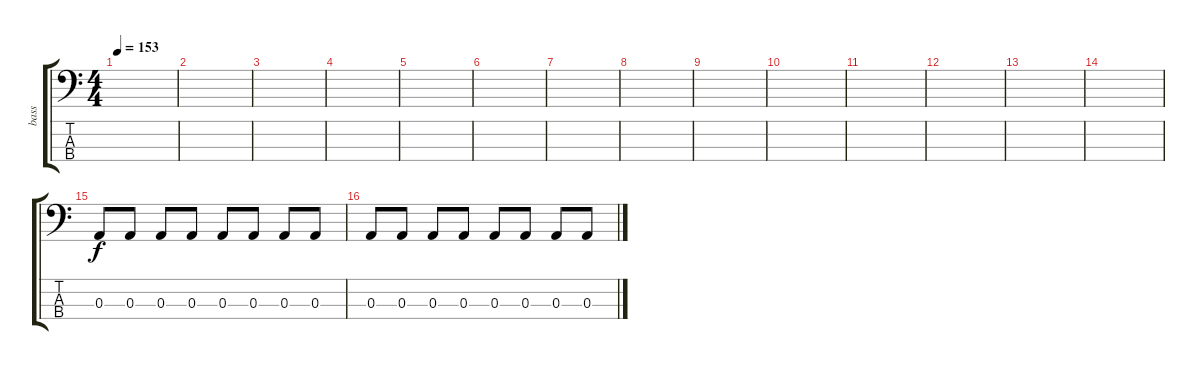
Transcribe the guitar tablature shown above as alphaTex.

\track ("bass" "bass") {instrument electricbasspick}
\staff {score tabs}
\tuning (G2 D2 A1 E1) {hide}
\ts (4 4)
\tempo 153
\clef f4
\ks c
|
|
|
|
|
|
|
|
|
|
|
|
|
|
0.3.8{volume 10} 0.3.8 0.3.8 0.3.8 0.3.8 0.3.8 0.3.8 0.3.8 |
0.3.8 0.3.8 0.3.8 0.3.8 0.3.8 0.3.8 0.3.8 0.3.8
